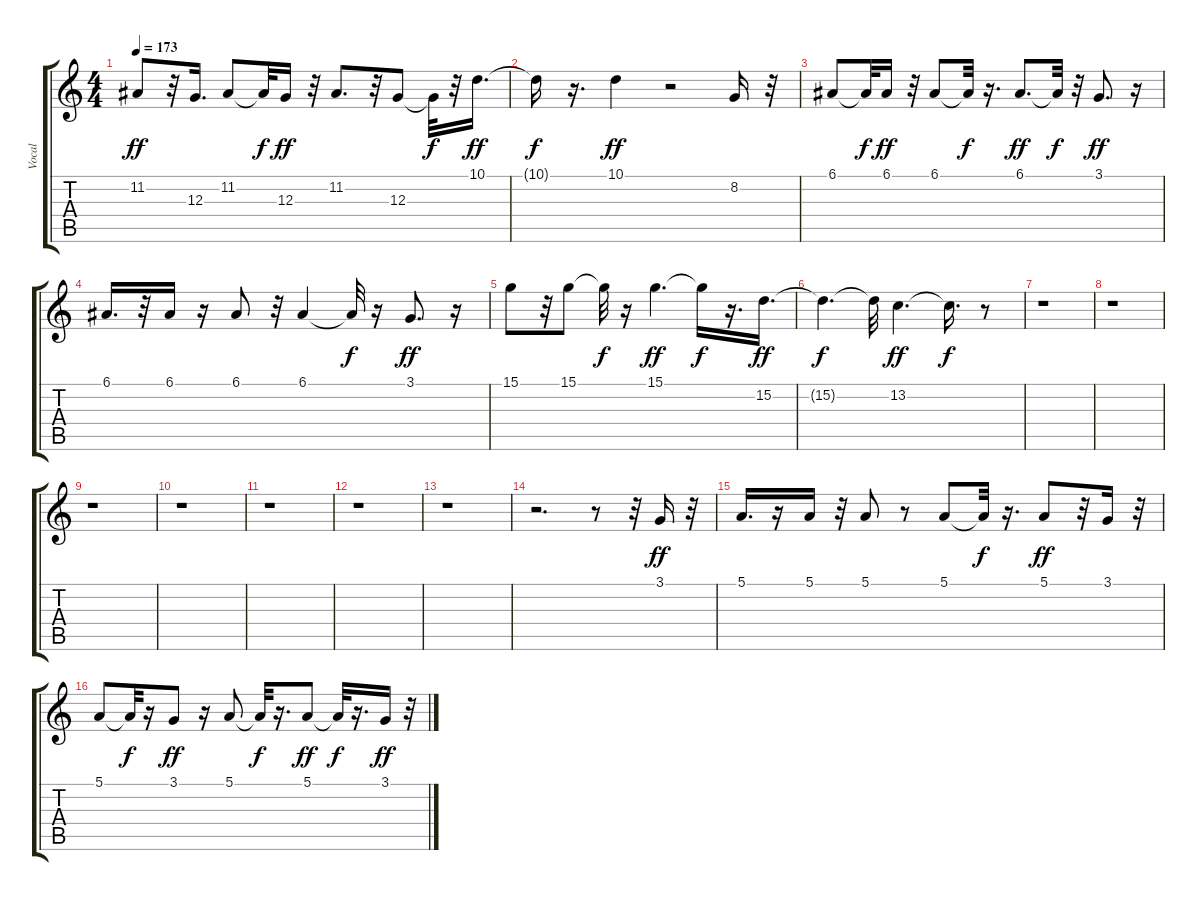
\track ("Vocal" "Vocal") {instrument lead8bassandlead}
\staff {score tabs}
\tuning (E4 B3 G3 D3 A2 E2) {hide}
\ts (4 4)
\tempo 173
\clef g2
\ks c
11.2.8{dy ff} r.32 12.3.16{d} 11.2.8 11.2{t}.32{dy f} 12.3.16{dy ff} r.32 11.2.8{d} r.32 12.3.8 12.3{t}.32{dy f} r.32 10.1.16{d dy ff} |
10.1{t}.16{dy f} r.16{d} 10.1.4{dy ff} r.2 8.2.16 r.32 |
6.1.8 6.1{t}.32{dy f} 6.1.16{dy ff} r.32 6.1.8 6.1{t}.32{dy f} r.16{d} 6.1.8{d dy ff} 6.1{t}.32{dy f} r.32 3.1.8{d dy ff} r.16 |
6.1.16{d} r.32 6.1.16 r.16 6.1.8 r.32 6.1.4 6.1{t}.32{dy f} r.16 3.1.8{d dy ff} r.16 |
15.1.8 r.32 15.1.8 15.1{t}.32{dy f} r.16 15.1.4{d dy ff} 15.1{t}.16{dy f} r.16{d} 15.2.16{d dy ff} |
15.2{t}.4{d dy f} 15.2{t}.32 13.2.4{d dy ff} 13.2{t}.16{d dy f} r.8 |
r.1 |
r.1 |
r.1 |
r.1 |
r.1 |
r.1 |
r.1 |
r.2{d} r.8 r.32 3.1.16{dy ff} r.32 |
5.1.16{d} r.16 5.1.16 r.32 5.1.8 r.8 5.1.8 5.1{t}.32{dy f} r.16{d} 5.1.8{dy ff} r.32 3.1.16 r.32 |
5.1.8 5.1{t}.32{dy f} r.16 3.1.8{dy ff} r.16 5.1.8 5.1{t}.32{dy f} r.16{d} 5.1.8{dy ff} 5.1{t}.32{dy f} r.16{d} 3.1.16{dy ff} r.32
